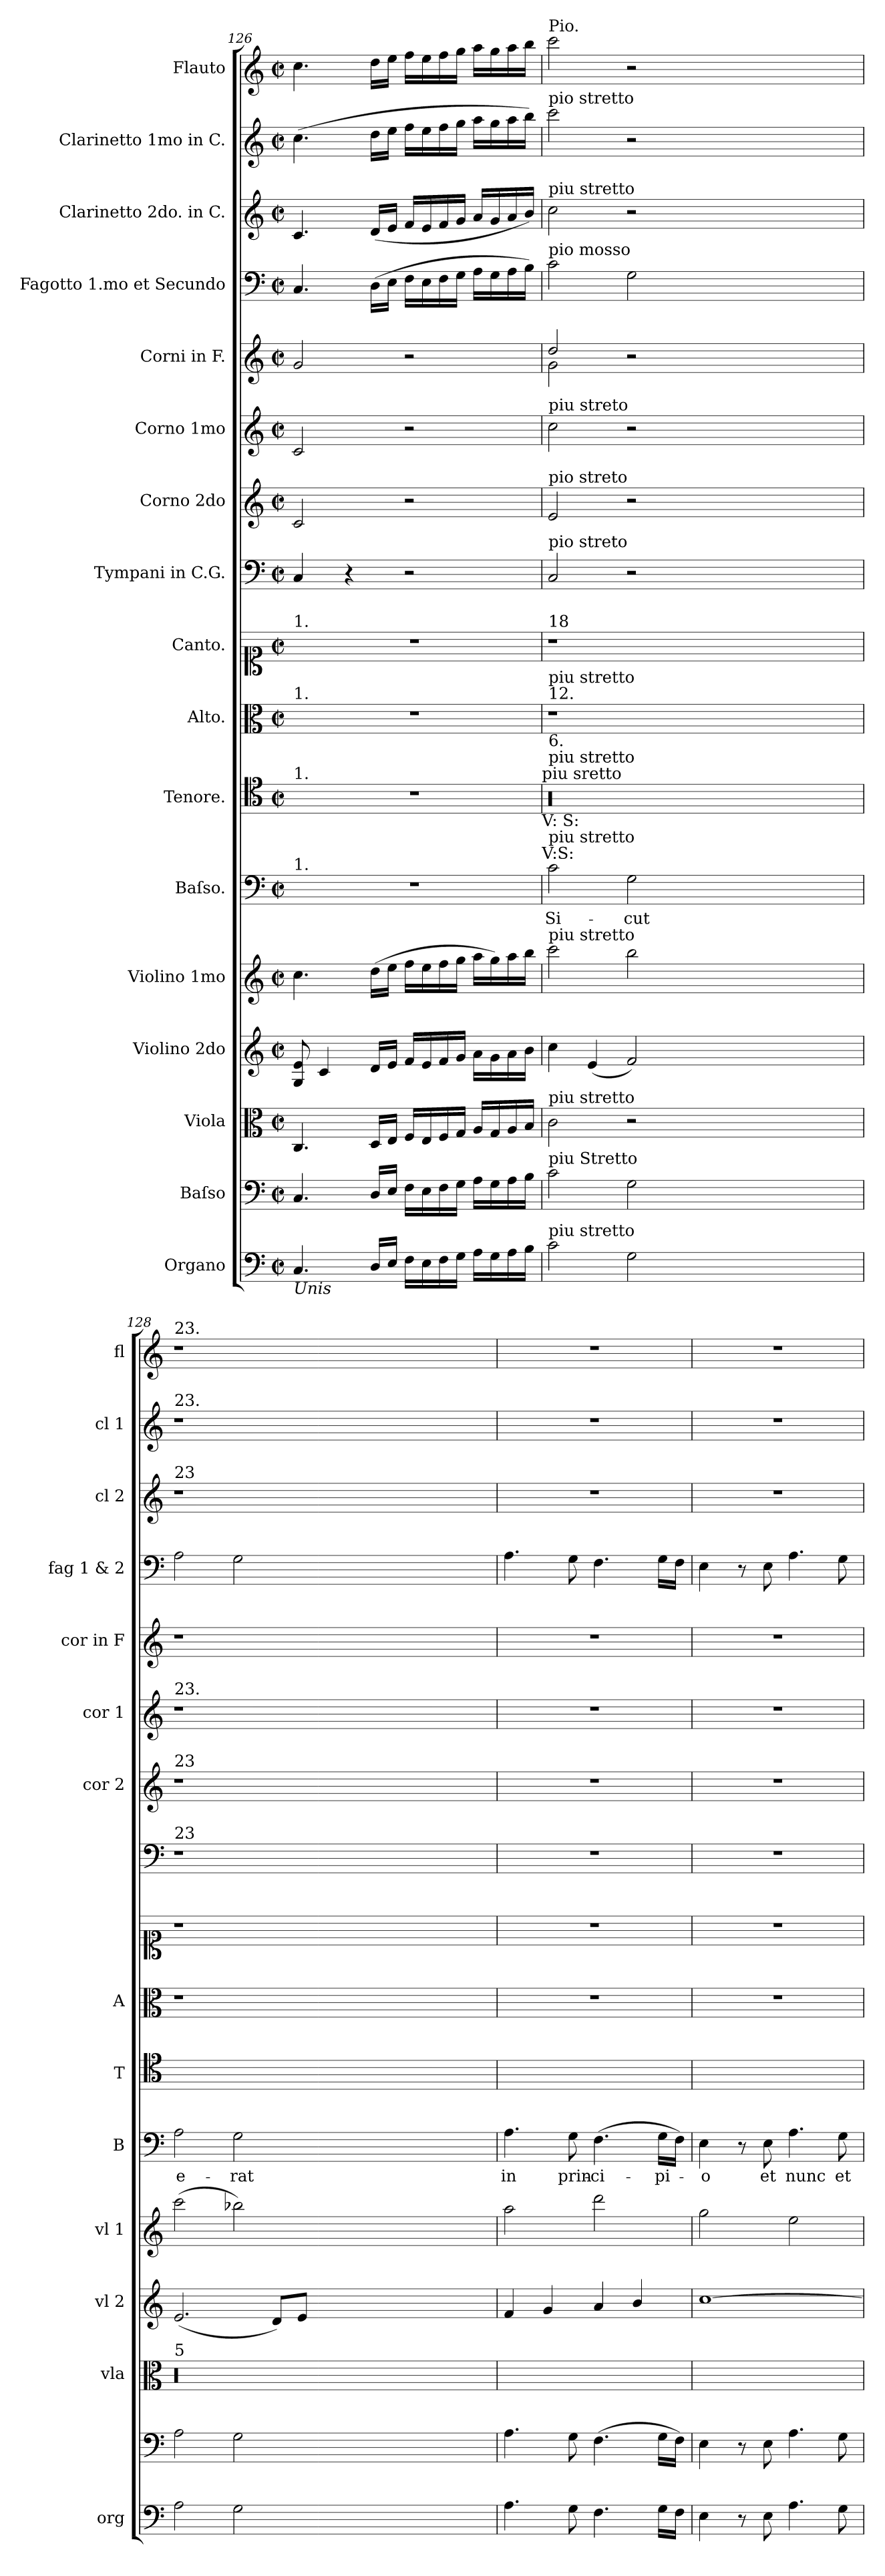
**kern	**kern	**kern	**kern	**kern	**kern	**text	**kern	**kern	**kern	**kern	**kern	**kern	**kern	**kern	**kern	**kern	**kern
*part17	*part16	*part15	*part14	*part13	*part12	*part12	*part11	*part10	*part9	*part8	*part7	*part6	*part5	*part4	*part3	*part2	*part1
*staff17	*staff16	*staff15	*staff14	*staff13	*staff12	*staff12	*staff11	*staff10	*staff9	*staff8	*staff7	*staff6	*staff5	*staff4	*staff3	*staff2	*staff1
*I"Organo	*I"Baſso	*I"Viola	*I"Violino 2do	*I"Violino 1mo	*I"Baſso.	*	*I"Tenore.	*I"Alto.	*I"Canto.	*I"Tympani in C.G.	*I"Corno 2do	*I"Corno 1mo	*I"Corni in F.	*I"Fagotto 1.mo et Secundo	*I"Clarinetto 2do. in C.	*I"Clarinetto 1mo in C.	*I"Flauto
*I'org	*	*I'vla	*I'vl 2	*I'vl 1	*I'B	*	*I'T	*I'A	*	*	*I'cor 2	*I'cor 1	*I'cor in F	*I'fag 1 & 2	*I'cl 2	*I'cl 1	*I'fl
*clefF4	*clefF4	*clefC3	*clefG2	*clefG2	*clefF4	*	*clefC4	*clefC3	*clefC1	*clefF4	*clefG2	*clefG2	*clefG2	*clefF4	*clefG2	*clefG2	*clefG2
*	*	*	*	*	*	*	*	*	*	*	*	*	*ITrd4c7	*	*	*	*
*k[]	*k[]	*k[]	*k[]	*k[]	*k[]	*	*k[]	*k[]	*k[]	*k[]	*k[]	*k[]	*k[b-]	*k[]	*k[]	*k[]	*k[]
*C:	*C:	*C:	*C:	*C:	*C:	*	*C:	*C:	*C:	*C:	*C:	*C:	*	*C:	*C:	*C:	*C:
*M2/2	*M2/2	*M2/2	*M2/2	*M2/2	*M2/2	*	*M2/2	*M2/2	*M2/2	*M2/2	*M2/2	*M2/2	*M2/2	*M2/2	*M2/2	*M2/2	*M2/2
*met(c|)	*met(c|)	*met(c|)	*met(c|)	*met(c|)	*met(c|)	*	*met(c|)	*met(c|)	*met(c|)	*met(c|)	*met(c|)	*met(c|)	*met(c|)	*met(c|)	*met(c|)	*met(c|)	*met(c|)
=126	=126	=126	=126	=126	=126	=126	=126	=126	=126	=126	=126	=126	=126	=126	=126	=126	=126
!	!	!	!	!	!	!	!	!	!LO:TX:a:t=1.	!	!	!	!	!	!	!	!
!	!	!	!	!	!	!	!	!LO:TX:a:t=1.	!	!	!	!	!	!	!	!	!
!	!	!	!	!	!	!	!LO:TX:a:t=1.	!	!	!	!	!	!	!	!	!	!
!	!	!	!	!	!LO:TX:a:t=1.	!	!	!	!	!	!	!	!	!	!	!	!
!LO:TX:b:i:t=Unis	!	!	!	!	!	!	!	!	!	!	!	!	!	!	!	!	!
4.C/	4.C/	4.C/	8G/ 8e/	4.cc\	1r	.	1r	1r	1r	4C/	2c/	2c/	2c/	4.C/	4.c/	(4.cc\	4.cc\
.	.	.	4c/	.	.	.	.	.	.	.	.	.	.	.	.	.	.
.	.	.	.	.	.	.	.	.	.	4r	.	.	.	.	.	.	.
16D/LL	16D/LL	16D/LL	16d/LL	(16dd\LL	.	.	.	.	.	.	.	.	.	(16D\LL	(16d/LL	16dd\LL	16dd\LL
16E/JJ	16E/JJ	16E/JJ	16e/JJ	16ee\JJ	.	.	.	.	.	.	.	.	.	16E\JJ	16e/JJ	16ee\JJ	16ee\JJ
16F\LL	16F\LL	16F/LL	16f/LL	16ff\LL	.	.	.	.	.	2r	2r	2r	2r	16F\LL	16f/LL	16ff\LL	16ff\LL
16E\	16E\	16E/	16e/	16ee\	.	.	.	.	.	.	.	.	.	16E\	16e/	16ee\	16ee\
16F\	16F\	16F/	16f/	16ff\	.	.	.	.	.	.	.	.	.	16F\	16f/	16ff\	16ff\
16G\JJ	16G\JJ	16G/JJ	16g/JJ	16gg\JJ	.	.	.	.	.	.	.	.	.	16G\JJ	16g/JJ	16gg\JJ	16gg\JJ
16A\LL	16A\LL	16A/LL	16a\LL	16aa\LL	.	.	.	.	.	.	.	.	.	16A\LL	16a/LL	16aa\LL	16aa\LL
16G\	16G\	16G/	16g\	16gg\)	.	.	.	.	.	.	.	.	.	16G\	16g/	16gg\	16gg\
16A\	16A\	16A/	16a\	16aa\	.	.	.	.	.	.	.	.	.	16A\	16a/	16aa\	16aa\
16B\JJ	16B\JJ	16B/JJ	16b\JJ	16bb\JJ	.	.	.	.	.	.	.	.	.	16B\JJ)	16b/JJ)	16bb\JJ)	16bb\JJ
!	!	!	!	!	!	!	!LO:TX:a:t=piu sretto	!	!	!	!	!	!	!	!	!	!
!	!	!	!	!	!	!	!LO:TX:b:t=V&colon; S&colon;	!	!	!	!	!	!	!	!	!	!
!	!	!	!	!	!LO:TX:a:t=V&colon;S&colon;	!	!	!	!	!	!	!	!	!	!	!	!
=127	=127	=127	=127	=127	=127	=127	=127	=127	=127	=127	=127	=127	=127	=127	=127	=127	=127
*	*	*	*	*	*	*	*	*	*	*	*	*	*^	*	*	*	*
!	!	!	!	!	!	!	!	!	!	!	!	!	!	!	!	!	!	!LO:TX:a:t=Pio.
!	!	!	!	!	!	!	!	!	!	!	!	!	!	!	!	!	!LO:TX:a:t=pio stretto	!
!	!	!	!	!	!	!	!	!	!	!	!	!	!	!	!	!LO:TX:a:t=piu stretto	!	!
!	!	!	!	!	!	!	!	!	!	!	!	!	!	!	!LO:TX:a:t=pio mosso	!	!	!
!	!	!	!	!	!	!	!	!	!	!	!	!LO:TX:a:t=piu streto	!	!	!	!	!	!
!	!	!	!	!	!	!	!	!	!	!	!LO:TX:a:t=pio streto	!	!	!	!	!	!	!
!	!	!	!	!	!	!	!	!	!	!LO:TX:a:t=pio streto	!	!	!	!	!	!	!	!
!	!	!	!	!	!	!	!	!	!LO:TX:a:t=18	!	!	!	!	!	!	!	!	!
!	!	!	!	!	!	!	!	!LO:TX:a:t=12.	!	!	!	!	!	!	!	!	!	!
!	!	!	!	!	!	!	!	!LO:TX:a:t=piu stretto	!	!	!	!	!	!	!	!	!	!
!	!	!	!	!	!	!	!LO:TX:a:t=piu stretto	!	!	!	!	!	!	!	!	!	!	!
!	!	!	!	!	!	!	!LO:TX:a:t=6.	!	!	!	!	!	!	!	!	!	!	!
!	!	!	!	!	!LO:TX:a:t=piu stretto	!	!	!	!	!	!	!	!	!	!	!	!	!
!	!	!	!	!LO:TX:a:t=piu stretto	!	!	!	!	!	!	!	!	!	!	!	!	!	!
!	!	!LO:TX:a:t=piu stretto	!	!	!	!	!	!	!	!	!	!	!	!	!	!	!	!
!	!LO:TX:a:t=piu Stretto	!	!	!	!	!	!	!	!	!	!	!	!	!	!	!	!	!
!LO:TX:a:t=piu stretto	!	!	!	!	!	!	!	!	!	!	!	!	!	!	!	!	!	!
2c\	2c\	2c\	4cc\	2ccc\	2c\	Si-	00r	1r	1r	2C/	2e/	2cc\	2g/	2c\	2c\	2cc\	2ccc\	2ccc\
.	.	.	(4e/	.	.	.	.	.	.	.	.	.	.	.	.	.	.	.
2G\	2G\	2r	2f/)	2bb\	2G\	-cut	.	.	.	2r	2r	2r	2r	2ryy	2G\	2r	2r	2r
0.ryy	0.ryy	0.ryy	0.ryy	0.ryy	0.ryy	.	.	0.ryy	0.ryy	0.ryy	0.ryy	0.ryy	0.ryy	0.ryy	0.ryy	0.ryy	0.ryy	0.ryy
=128	=128	=128	=128	=128	=128	=128	=128	=128	=128	=128	=128	=128	=128	=128	=128	=128	=128	=128
!	!	!	!	!	!	!	!	!	!	!	!	!	!	!	!	!	!	!LO:TX:a:t=23.
!	!	!	!	!	!	!	!	!	!	!	!	!	!	!	!	!	!LO:TX:a:t=23.	!
!	!	!	!	!	!	!	!	!	!	!	!	!	!	!	!	!LO:TX:a:t=23	!	!
!	!	!	!	!	!	!	!	!	!	!	!	!	!LO:TX:a:t=23.	!	!	!	!	!
!	!	!	!	!	!	!	!	!	!	!	!	!LO:TX:a:t=23.	!	!	!	!	!	!
!	!	!	!	!	!	!	!	!	!	!	!LO:TX:a:t=23	!	!	!	!	!	!	!
!	!	!	!	!	!	!	!	!	!	!LO:TX:a:t=23	!	!	!	!	!	!	!	!
!	!	!LO:TX:a:t=5	!	!	!	!	!	!	!	!	!	!	!	!	!	!	!	!
*	*	*	*	*	*	*	*	*	*	*	*	*	*v	*v	*	*	*	*
2A\	2A\	00r	(2.e/	(2ccc\	2A\	e-	00ryy	1r	1r	1r	1r	1r	1r	2A\	1r	1r	1r
2G\	2G\	.	.	2bb-X\)	2G\	-rat	.	.	.	.	.	.	.	2G\	.	.	.
.	.	.	8d/L)	.	.	.	.	.	.	.	.	.	.	.	.	.	.
.	.	.	8e/J	.	.	.	.	.	.	.	.	.	.	.	.	.	.
0.ryy	0.ryy	.	0.ryy	0.ryy	0.ryy	.	.	0.ryy	0.ryy	0.ryy	0.ryy	0.ryy	0.ryy	0.ryy	0.ryy	0.ryy	0.ryy
=129	=129	=129	=129	=129	=129	=129	=129	=129	=129	=129	=129	=129	=129	=129	=129	=129	=129
4.A\	4.A\	1ryy	4f/	2aa\	4.A\	in	1ryy	1r	1r	1r	1r	1r	1r	4.A\	1r	1r	1r
.	.	.	4g/	.	.	.	.	.	.	.	.	.	.	.	.	.	.
8G\	8G\	.	.	.	8G\	prin-	.	.	.	.	.	.	.	8G\	.	.	.
4.F\	(4.F\	.	4a/	2ddd\	(4.F\	-ci-	.	.	.	.	.	.	.	4.F\	.	.	.
.	.	.	4b/	.	.	.	.	.	.	.	.	.	.	.	.	.	.
16G\LL	16G\LL	.	.	.	16G\LL	-pi-	.	.	.	.	.	.	.	16G\LL	.	.	.
16F\JJ	16F\JJ)	.	.	.	16F\JJ)	.	.	.	.	.	.	.	.	16F\JJ	.	.	.
=130	=130	=130	=130	=130	=130	=130	=130	=130	=130	=130	=130	=130	=130	=130	=130	=130	=130
4E\	4E\	1ryy	[1cc\	2gg\	4E\	-o	1ryy	1r	1r	1r	1r	1r	1r	4E\	1r	1r	1r
8r	8r	.	.	.	8r	.	.	.	.	.	.	.	.	8r	.	.	.
8E\	8E\	.	.	.	8E\	et	.	.	.	.	.	.	.	8E\	.	.	.
4.A\	4.A\	.	.	2ee\	4.A\	nunc	.	.	.	.	.	.	.	4.A\	.	.	.
8G\	8G\	.	.	.	8G\	et	.	.	.	.	.	.	.	8G\	.	.	.
=	=	=	=	=	=	=	=	=	=	=	=	=	=	=	=	=	=
*-	*-	*-	*-	*-	*-	*-	*-	*-	*-	*-	*-	*-	*-	*-	*-	*-	*-
